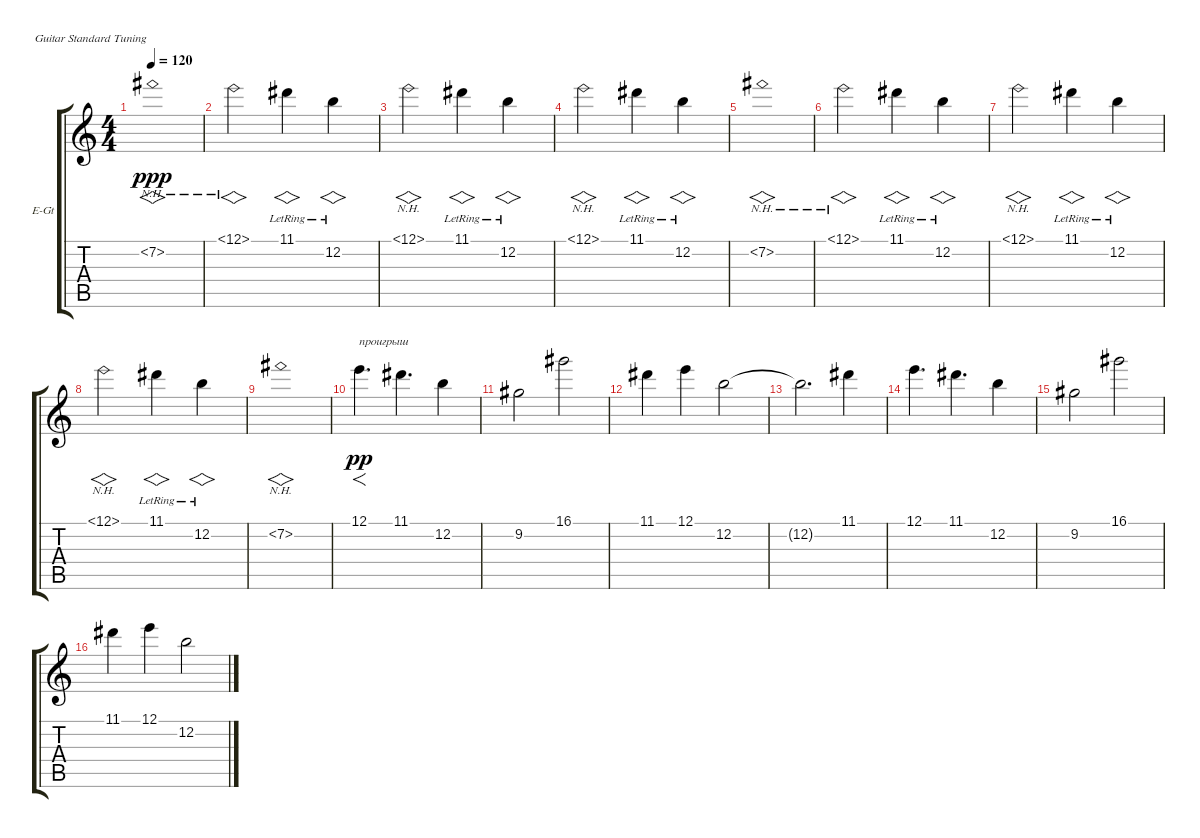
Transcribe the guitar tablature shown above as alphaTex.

\defaultSystemsLayout 4
\bracketExtendMode groupsimilarinstruments
\firstSystemTrackNameOrientation horizontal
\otherSystemsTrackNameOrientation horizontal
\track ("Guitar 2" "E-Gt") {instrument electricguitarclean}
\staff {score tabs}
\tuning (E4 B3 G3 D3 A2 E2)
\ts (4 4)
\tempo 120
\clef g2
\scale
0.333333
\ks c
7.2{nh}.1{vs dy ppp} |
12.1{nh}.2{vs} 11.1{lr}.4{vs} 12.2{lr}.4{vs} |
12.1{nh}.2{vs} 11.1{lr}.4{vs} 12.2{lr}.4{vs} |
12.1{nh}.2{vs} 11.1{lr}.4{vs} 12.2{lr}.4{vs} |
7.2{nh}.1{vs} |
12.1{nh}.2{vs} 11.1{lr}.4{vs} 12.2{lr}.4{vs} |
12.1{nh}.2{vs} 11.1{lr}.4{vs} 12.2{lr}.4{vs} |
12.1{nh}.2{vs} 11.1{lr}.4{vs} 12.2{lr}.4{vs} |
7.2{nh}.1{vs} |
12.1.4{f d txt "проигрыш" dy pp} 11.1.4{d} 12.2.4 |
9.2.2 16.1.2 |
11.1.4 12.1.4 12.2.2 |
12.2{t}.2{d} 11.1.4 |
12.1.4{d} 11.1.4{d} 12.2.4 |
9.2.2 16.1.2 |
11.1.4 12.1.4 12.2.2
